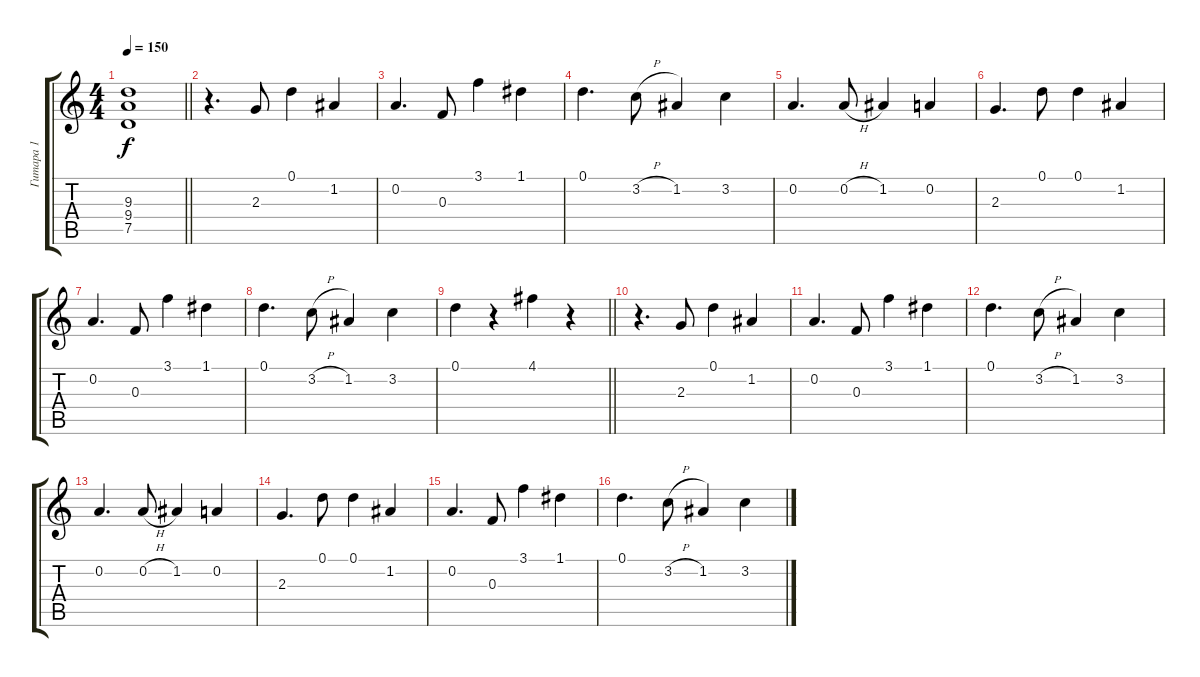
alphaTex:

\track ("Гитара 1" "Гитара 1") {instrument distortionguitar}
\staff {score tabs}
\tuning (D4 A3 F3 C3 G2 D2) {hide}
\ts (4 4)
\tempo 150
\clef g2
\barLineRight lightlight
\ks c
(9.3 9.4 7.5).1{dy f} |
r.4{d} 2.3.8 0.1.4 1.2.4 |
0.2.4{d} 0.3.8 3.1.4 1.1.4 |
0.1.4{d} 3.2{h}.8 1.2.4 3.2.4 |
0.2.4{d} 0.2{h}.8 1.2.4 0.2.4 |
2.3.4{d} 0.1.8 0.1.4 1.2.4 |
0.2.4{d} 0.3.8 3.1.4 1.1.4 |
0.1.4{d} 3.2{h}.8 1.2.4 3.2.4 |
\barLineRight lightlight
0.1.4 r.4 4.1.4 r.4 |
r.4{d} 2.3.8 0.1.4 1.2.4 |
0.2.4{d} 0.3.8 3.1.4 1.1.4 |
0.1.4{d} 3.2{h}.8 1.2.4 3.2.4 |
0.2.4{d} 0.2{h}.8 1.2.4 0.2.4 |
2.3.4{d} 0.1.8 0.1.4 1.2.4 |
0.2.4{d} 0.3.8 3.1.4 1.1.4 |
0.1.4{d} 3.2{h}.8 1.2.4 3.2.4
